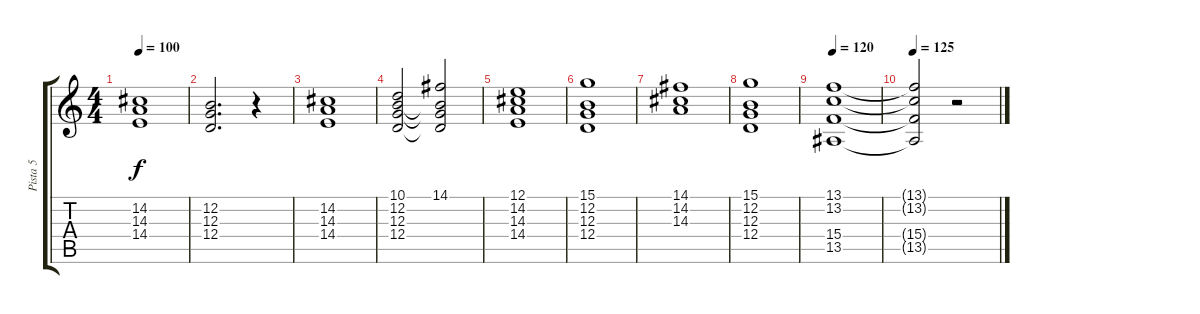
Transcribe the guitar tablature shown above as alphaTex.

\track ("Pista 5" "Pista 5") {instrument pad4choir}
\staff {score tabs}
\tuning (E4 B3 G3 D3 A2 D2) {hide}
\ts (4 4)
\tempo 100
\clef g2
\ks c
(14.2 14.3 14.4).1{dy f} |
(12.2 12.3 12.4).2{d} r.4 |
(14.2 14.3 14.4).1 |
(10.1 12.2 12.3 12.4).2 (14.1 12.2{t} 12.3{t} 12.4{t}).2 |
(12.1 14.2 14.3 14.4).1 |
(15.1 12.2 12.3 12.4).1 |
(14.1 14.2 14.3).1 |
(15.1 12.2 12.3 12.4).1 |
\tempo 120
(13.1 13.2 15.4 13.5).1 |
\tempo 125
(13.1{t} 13.2{t} 15.4{t} 13.5{t}).2 r.2
